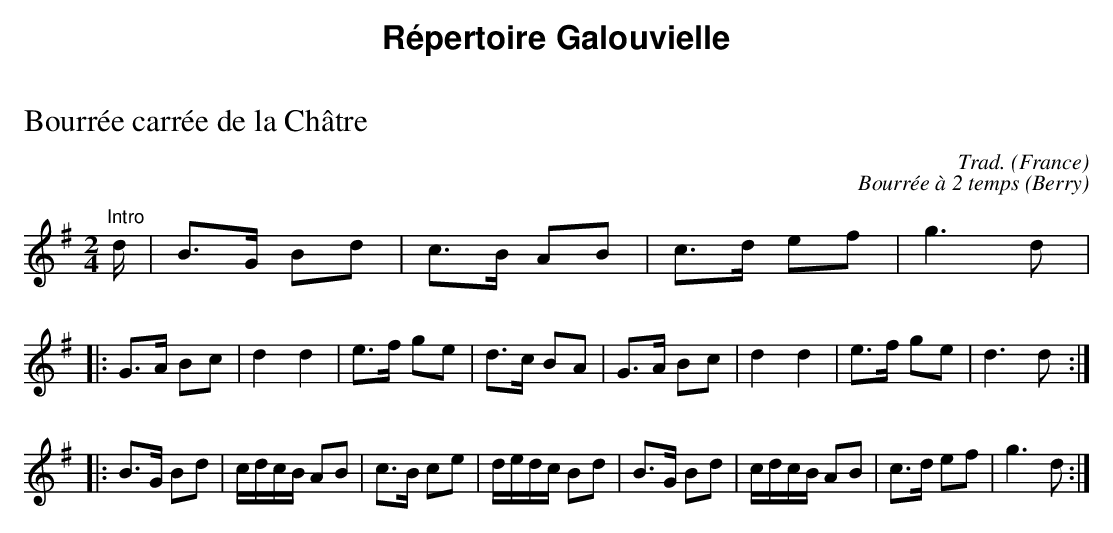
X:1
T:Bourrée carrée de la Châtre
O:France
C:Trad.
M:2/4
L:1/16
K:G
"Intro"d|B3G B2d2|c3B A2B2|c3d e2f2|g6d2|:
G3A B2c2|d4d4|e3f g2e2|d3c B2A2|G3A B2c2|d4d4|e3f g2e2|d6d2:|:
B3G B2d2|cdcB A2B2|c3B c2e2|dedc B2d2|B3G B2d2|cdcB A2B2|c3d e2f2|g6d2 :|]
